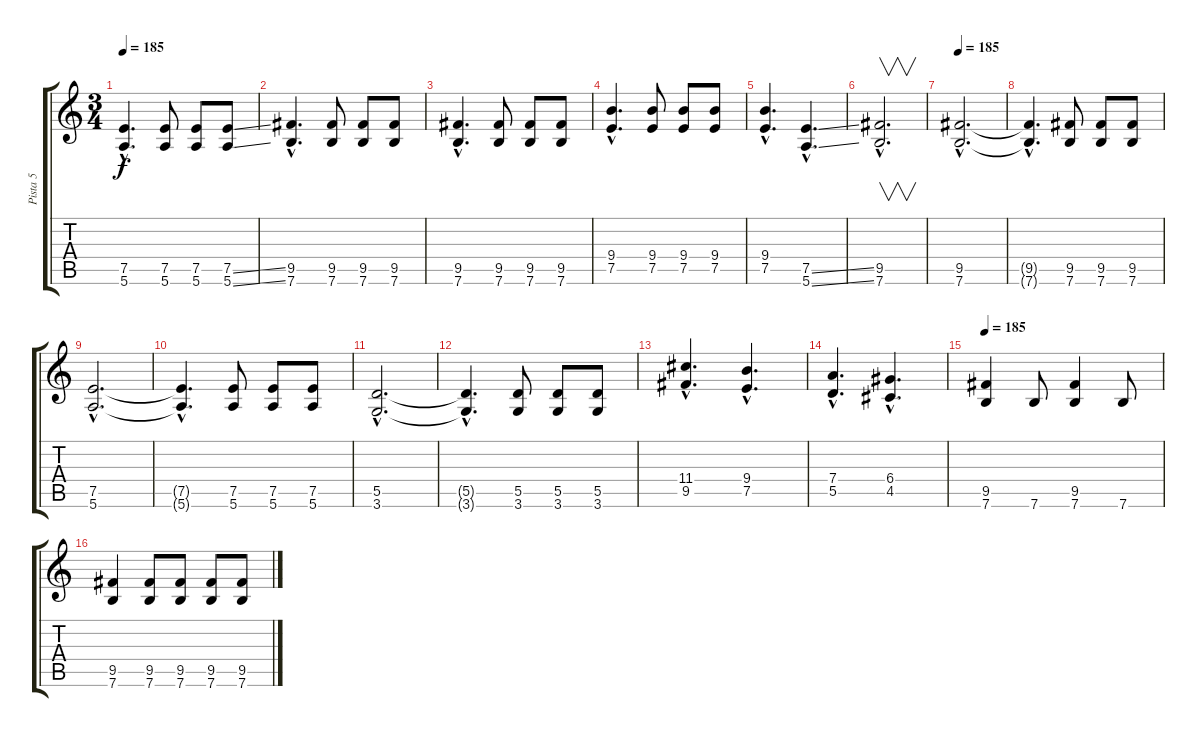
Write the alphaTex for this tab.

\track ("Pista 5" "Pista 5") {instrument distortionguitar}
\staff {score tabs}
\tuning (E4 B3 G3 D3 A2 E2) {hide}
\ts (3 4)
\tempo 185
\clef g2
\ks c
(7.5{hac} 5.6{hac}).4{d dy f} (7.5 5.6).8 (7.5 5.6).8 (7.5{ss} 5.6{ss}).8 |
(9.5{hac} 7.6{hac}).4{d} (9.5 7.6).8 (9.5 7.6).8 (9.5 7.6).8 |
(9.5{hac} 7.6{hac}).4{d} (9.5 7.6).8 (9.5 7.6).8 (9.5 7.6).8 |
(9.4{hac} 7.5{hac}).4{d} (9.4 7.5).8 (9.4 7.5).8 (9.4 7.5).8 |
(9.4{hac} 7.5{hac}).4{d} (7.5{ss hac} 5.6{ss hac}).4{d} |
(9.5{hac} 7.6{hac}).2{v d} |
\tempo 185
(9.5{hac} 7.6{hac}).2{d} |
(9.5{hac t} 7.6{hac t}).4{d} (9.5 7.6).8 (9.5 7.6).8 (9.5 7.6).8 |
(7.5{hac} 5.6{hac}).2{d} |
(7.5{hac t} 5.6{hac t}).4{d} (7.5 5.6).8 (7.5 5.6).8 (7.5 5.6).8 |
(5.5{hac} 3.6{hac}).2{d} |
(5.5{hac t} 3.6{hac t}).4{d} (5.5 3.6).8 (5.5 3.6).8 (5.5 3.6).8 |
(11.4{hac} 9.5{hac}).4{d} (9.4{hac} 7.5{hac}).4{d} |
(7.4{hac} 5.5{hac}).4{d} (6.4{hac} 4.5{hac}).4{d} |
\tempo 185
(9.5 7.6).4 7.6.8 (9.5 7.6).4 7.6.8 |
(9.5 7.6).4 (9.5 7.6).8 (9.5 7.6).8 (9.5 7.6).8 (9.5 7.6).8
